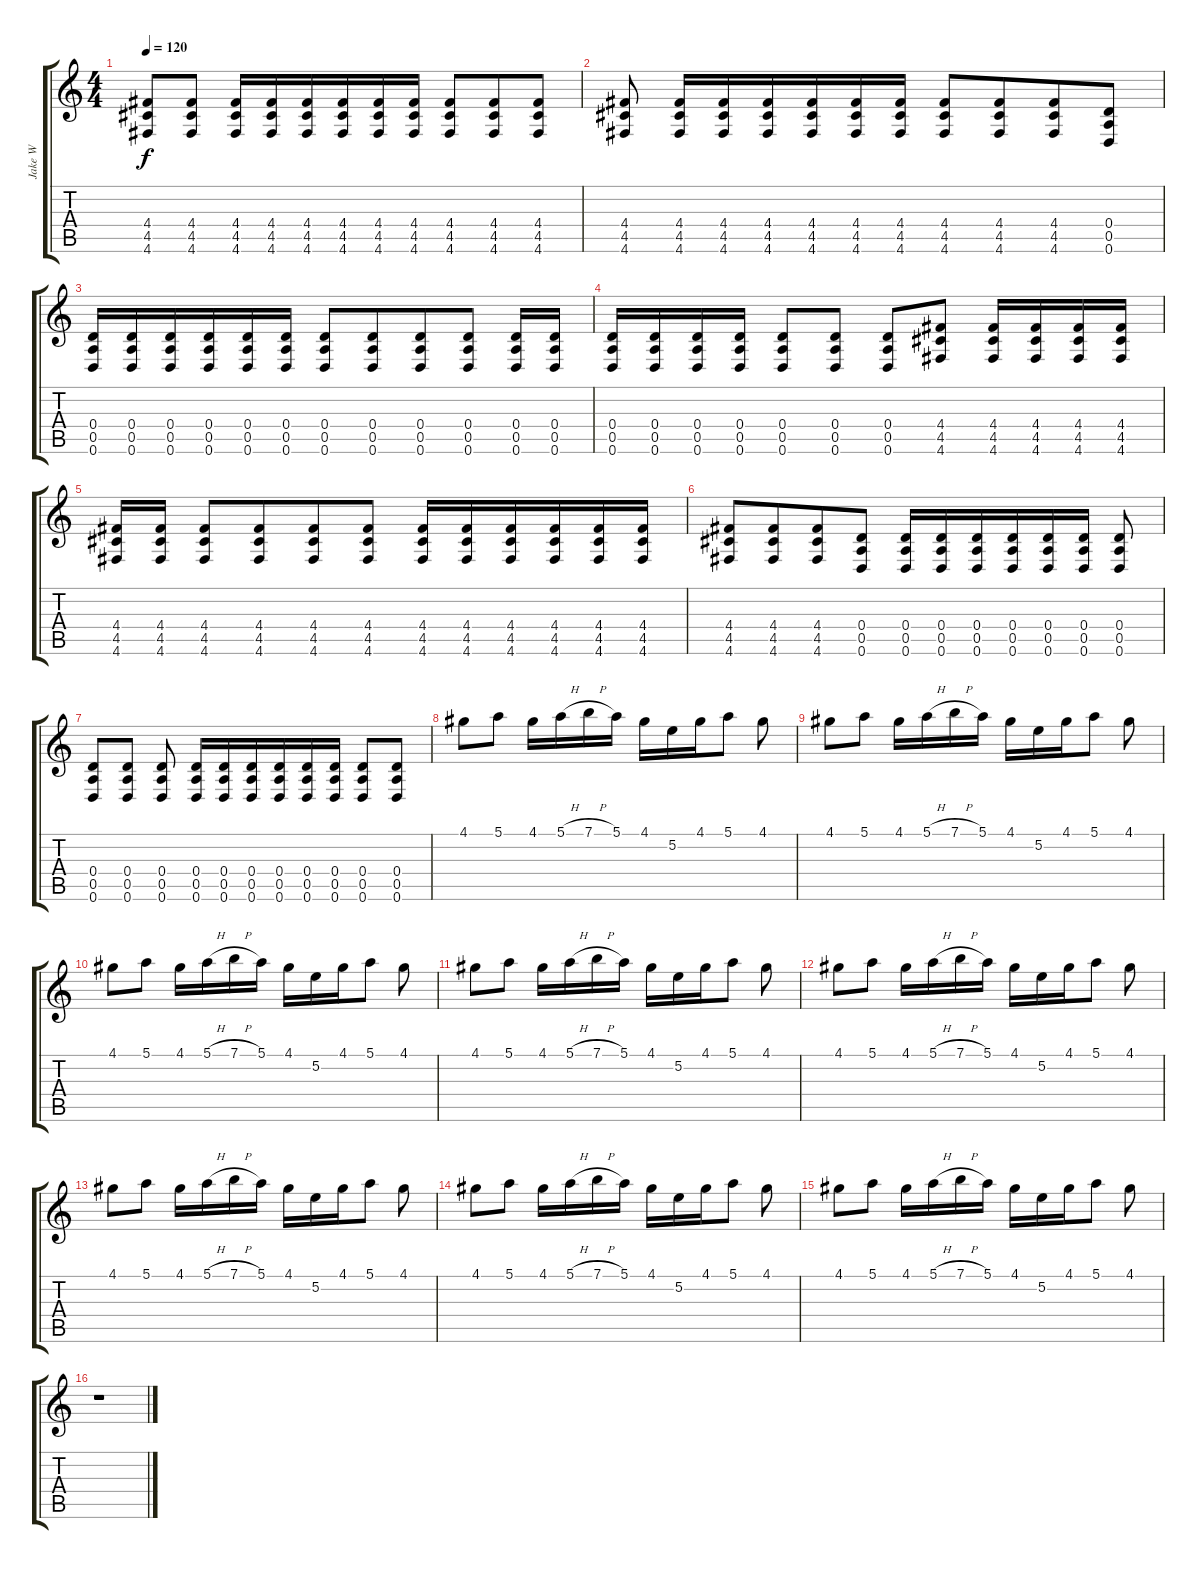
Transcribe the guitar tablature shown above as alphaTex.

\track ("Jake W" "Jake W") {instrument distortionguitar}
\staff {score tabs}
\tuning (E4 B3 G3 D3 A2 D2) {hide}
\ts (4 4)
\tempo 120
\clef g2
\ks c
(4.4{t} 4.5{t} 4.6{t}).8{dy f} (4.4 4.5 4.6).8 (4.4 4.5 4.6).16 (4.4 4.5 4.6).16 (4.4 4.5 4.6).16 (4.4 4.5 4.6).16{beam merge} (4.4 4.5 4.6).16 (4.4 4.5 4.6).16{beam split} (4.4 4.5 4.6).8{beam merge} (4.4 4.5 4.6).8 (4.4 4.5 4.6).8 |
(4.4 4.5 4.6).8{beam split} (4.4 4.5 4.6).16 (4.4 4.5 4.6).16{beam merge} (4.4 4.5 4.6).16 (4.4 4.5 4.6).16 (4.4 4.5 4.6).16 (4.4 4.5 4.6).16 (4.4 4.5 4.6).8 (4.4 4.5 4.6).8{beam merge} (4.4 4.5 4.6).8 (0.4 0.5 0.6).8 |
(0.4 0.5 0.6).16 (0.4 0.5 0.6).16 (0.4 0.5 0.6).16 (0.4 0.5 0.6).16{beam merge} (0.4 0.5 0.6).16 (0.4 0.5 0.6).16{beam split} (0.4 0.5 0.6).8{beam merge} (0.4 0.5 0.6).8 (0.4 0.5 0.6).8{beam merge} (0.4 0.5 0.6).8{beam split} (0.4 0.5 0.6).16 (0.4 0.5 0.6).16 |
(0.4 0.5 0.6).16 (0.4 0.5 0.6).16 (0.4 0.5 0.6).16 (0.4 0.5 0.6).16 (0.4 0.5 0.6).8 (0.4 0.5 0.6).8 (0.4 0.5 0.6).8 (4.4 4.5 4.6).8 (4.4 4.5 4.6).16 (4.4 4.5 4.6).16 (4.4 4.5 4.6).16 (4.4 4.5 4.6).16 |
(4.4 4.5 4.6).16 (4.4 4.5 4.6).16{beam split} (4.4 4.5 4.6).8{beam merge} (4.4 4.5 4.6).8 (4.4 4.5 4.6).8{beam merge} (4.4 4.5 4.6).8{beam split} (4.4 4.5 4.6).16 (4.4 4.5 4.6).16{beam merge} (4.4 4.5 4.6).16 (4.4 4.5 4.6).16 (4.4 4.5 4.6).16 (4.4 4.5 4.6).16 |
(4.4 4.5 4.6).8 (4.4 4.5 4.6).8{beam merge} (4.4 4.5 4.6).8 (0.4 0.5 0.6).8 (0.4 0.5 0.6).16{beam merge} (0.4 0.5 0.6).16 (0.4 0.5 0.6).16 (0.4 0.5 0.6).16{beam merge} (0.4 0.5 0.6).16 (0.4 0.5 0.6).16{beam split} (0.4 0.5 0.6).8 |
(0.4 0.5 0.6).8{beam merge} (0.4 0.5 0.6).8 (0.4 0.5 0.6).8{beam split} (0.4 0.5 0.6).16 (0.4 0.5 0.6).16{beam merge} (0.4 0.5 0.6).16{beam merge} (0.4 0.5 0.6).16 (0.4 0.5 0.6).16 (0.4 0.5 0.6).16{beam split} (0.4 0.5 0.6).8{beam merge} (0.4 0.5 0.6).8 |
4.1.8 5.1.8 4.1.16 5.1{h}.16 7.1{h}.16 5.1.16 4.1.16 5.2.16 4.1.16 5.1.8 4.1.8 |
4.1.8 5.1.8 4.1.16 5.1{h}.16 7.1{h}.16 5.1.16 4.1.16 5.2.16 4.1.16 5.1.8 4.1.8 |
4.1.8 5.1.8 4.1.16 5.1{h}.16 7.1{h}.16 5.1.16 4.1.16 5.2.16 4.1.16 5.1.8 4.1.8 |
4.1.8 5.1.8 4.1.16 5.1{h}.16 7.1{h}.16 5.1.16 4.1.16 5.2.16 4.1.16 5.1.8 4.1.8 |
4.1.8 5.1.8 4.1.16 5.1{h}.16 7.1{h}.16 5.1.16 4.1.16 5.2.16 4.1.16 5.1.8 4.1.8 |
4.1.8 5.1.8 4.1.16 5.1{h}.16 7.1{h}.16 5.1.16 4.1.16 5.2.16 4.1.16 5.1.8 4.1.8 |
4.1.8 5.1.8 4.1.16 5.1{h}.16 7.1{h}.16 5.1.16 4.1.16 5.2.16 4.1.16 5.1.8 4.1.8 |
4.1.8 5.1.8 4.1.16 5.1{h}.16 7.1{h}.16 5.1.16 4.1.16 5.2.16 4.1.16 5.1.8 4.1.8 |
r.1
